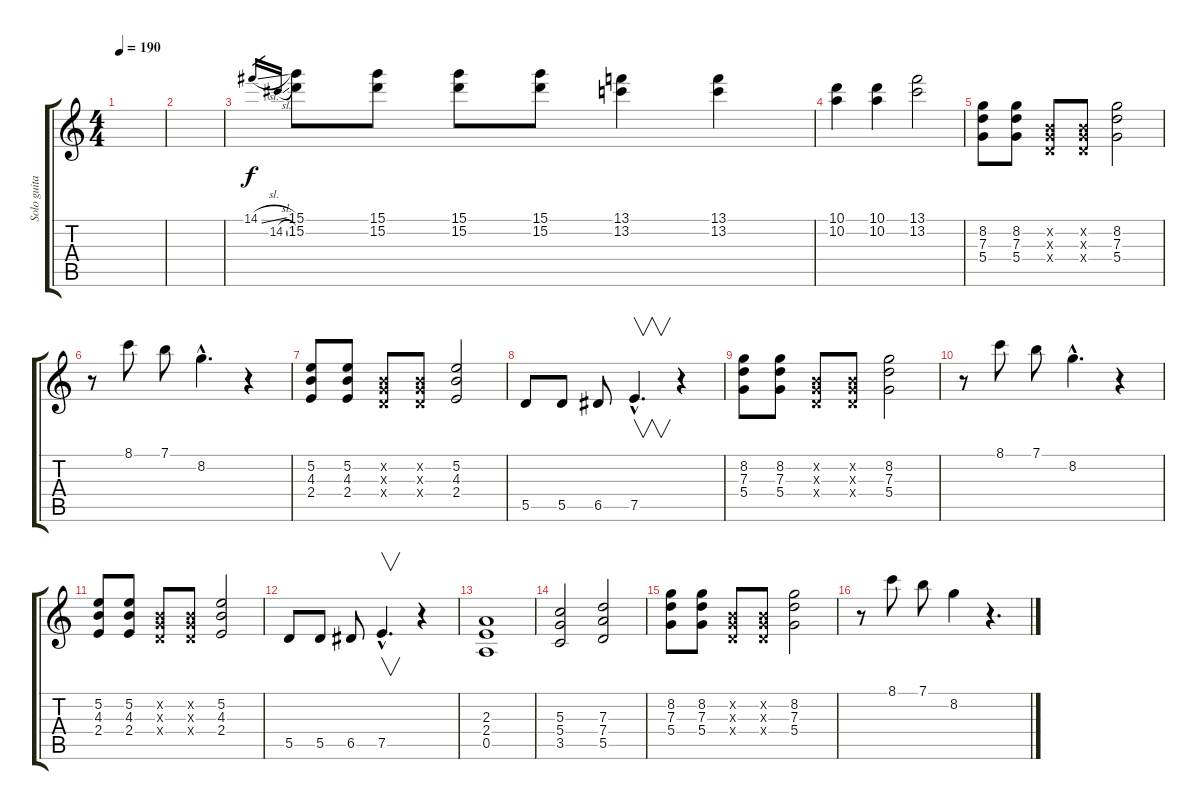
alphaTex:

\track ("Solo guitar" "Solo guita") {instrument distortionguitar}
\staff {score tabs}
\tuning (E4 B3 G3 D3 A2 E2) {hide}
\ts (4 4)
\tempo 190
\clef g2
\ks c
|
|
14.1{sl}.16{gr} 14.2{sl}.16{gr} (15.1 15.2).8 (15.1 15.2).8 (15.1 15.2).8 (15.1 15.2).8 (13.1 13.2).4 (13.1 13.2).4 |
(10.1 10.2).4 (10.1 10.2).4 (13.1 13.2).2 |
(8.2 7.3 5.4).8 (8.2 7.3 5.4).8 (0.2{x} 0.3{x} 0.4{x}).8 (0.2{x} 0.3{x} 0.4{x}).8 (8.2 7.3 5.4).2 |
r.8 8.1.8 7.1.8 8.2{hac}.4{d} r.4 |
(5.2 4.3 2.4).8 (5.2 4.3 2.4).8 (0.2{x} 0.3{x} 0.4{x}).8 (0.2{x} 0.3{x} 0.4{x}).8 (5.2 4.3 2.4).2 |
5.5.8 5.5.8 6.5.8 7.5{hac}.4{v d} r.4 |
(8.2 7.3 5.4).8 (8.2 7.3 5.4).8 (0.2{x} 0.3{x} 0.4{x}).8 (0.2{x} 0.3{x} 0.4{x}).8 (8.2 7.3 5.4).2 |
r.8 8.1.8 7.1.8 8.2{hac}.4{d} r.4 |
(5.2 4.3 2.4).8 (5.2 4.3 2.4).8 (0.2{x} 0.3{x} 0.4{x}).8 (0.2{x} 0.3{x} 0.4{x}).8 (5.2 4.3 2.4).2 |
5.5.8 5.5.8 6.5.8 7.5{hac}.4{v d} r.4 |
(2.3 2.4 0.5).1 |
(5.3 5.4 3.5).2 (7.3 7.4 5.5).2 |
(8.2 7.3 5.4).8 (8.2 7.3 5.4).8 (0.2{x} 0.3{x} 0.4{x}).8 (0.2{x} 0.3{x} 0.4{x}).8 (8.2 7.3 5.4).2 |
r.8 8.1.8 7.1.8 8.2.4 r.4{d}
